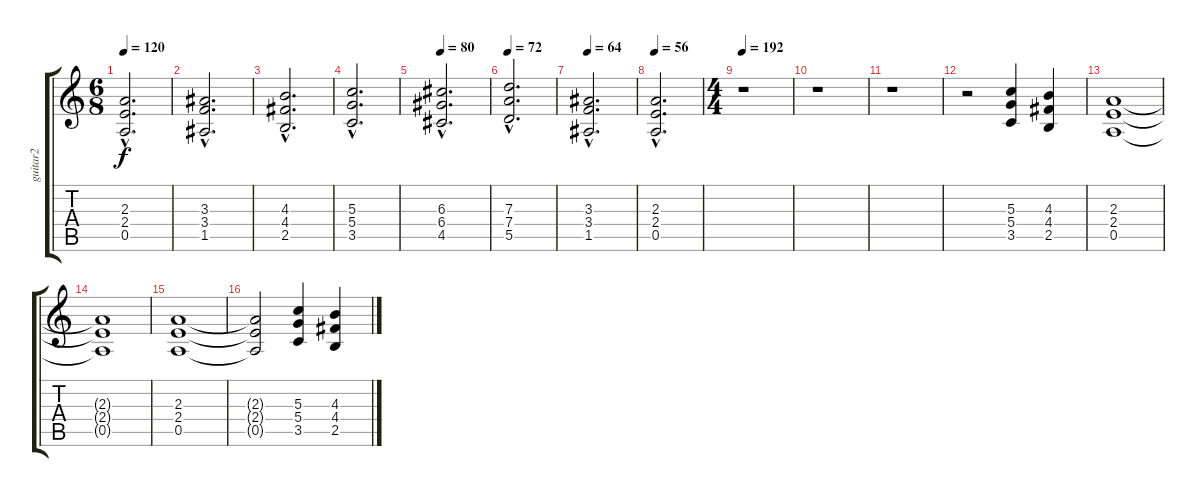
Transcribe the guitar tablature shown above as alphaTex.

\track ("guitar2" "guitar2") {instrument distortionguitar}
\staff {score tabs}
\tuning (E4 B3 G3 D3 A2 E2) {hide}
\ts (6 8)
\tempo 120
\tempo 88
\tempo 120
\clef g2
\ks c
(2.3{hac} 2.4{hac} 0.5{hac}).2{d dy f instrument distortionguitar} |
(3.3{hac} 3.4{hac} 1.5{hac}).2{d} |
(4.3{hac} 4.4{hac} 2.5{hac}).2{d} |
(5.3{hac} 5.4{hac} 3.5{hac}).2{d} |
\tempo 80
(6.3{hac} 6.4{hac} 4.5{hac}).2{d} |
\tempo 72
(7.3{hac} 7.4{hac} 5.5{hac}).2{d} |
\tempo 64
(3.3{hac} 3.4{hac} 1.5{hac}).2{d} |
\tempo 56
(2.3{hac} 2.4{hac} 0.5{hac}).2{d} |
\ts (4 4)
\tempo 192
r.1 |
r.1 |
r.1 |
r.2 (5.3 5.4 3.5).4 (4.3 4.4 2.5).4 |
(2.3 2.4 0.5).1 |
(2.3{t} 2.4{t} 0.5{t}).1 |
(2.3 2.4 0.5).1 |
(2.3{t} 2.4{t} 0.5{t}).2 (5.3 5.4 3.5).4 (4.3 4.4 2.5).4
